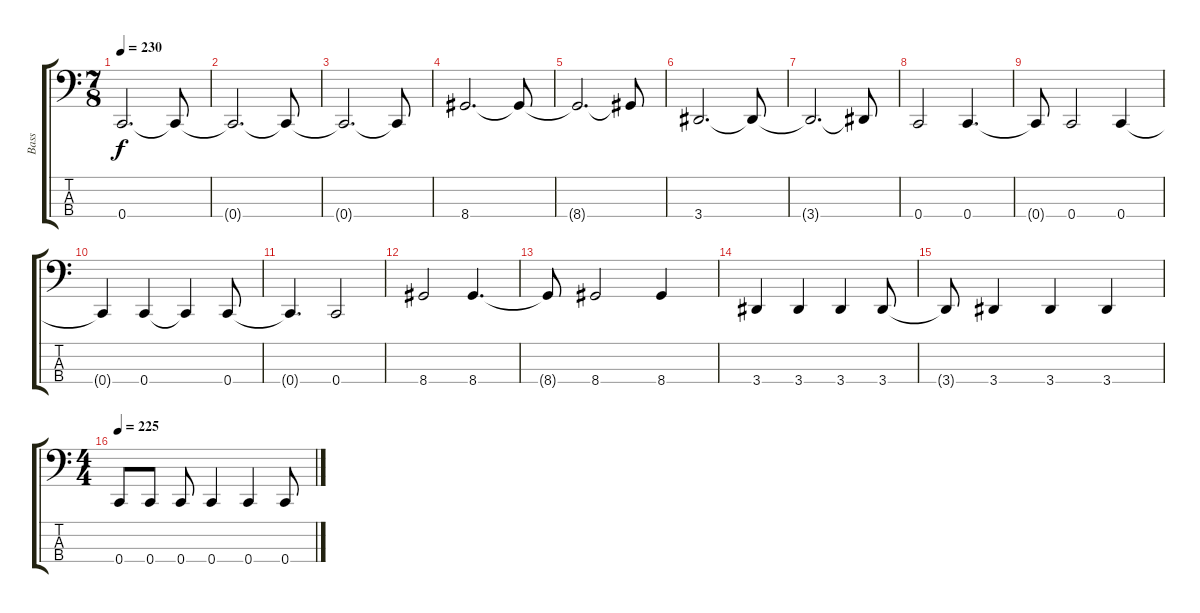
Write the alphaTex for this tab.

\track ("Bass" "Bass") {instrument electricbasspick}
\staff {score tabs}
\tuning (F2 C2 G1 C1) {hide}
\ts (7 8)
\tempo 230
\clef f4
\ks c
0.4{t}.2{d dy f} 0.4{t}.8 |
0.4{t}.2{d} 0.4{t}.8 |
0.4{t}.2{d} 0.4{t}.8 |
8.4.2{d} 8.4{t}.8 |
8.4{t}.2{d} 8.4{t}.8 |
3.4.2{d} 3.4{t}.8 |
3.4{t}.2{d} 3.4{t}.8 |
0.4.2 0.4.4{d} |
0.4{t}.8 0.4.2 0.4.4 |
0.4{t}.4 0.4.4 0.4{t}.4 0.4.8 |
0.4{t}.4{d} 0.4.2 |
8.4.2 8.4.4{d} |
8.4{t}.8 8.4.2 8.4.4 |
3.4.4 3.4.4 3.4.4 3.4.8 |
3.4{t}.8 3.4.4 3.4.4 3.4.4 |
\ts (4 4)
\tempo 225
0.4.8 0.4.8 0.4.8 0.4.4 0.4.4 0.4.8
